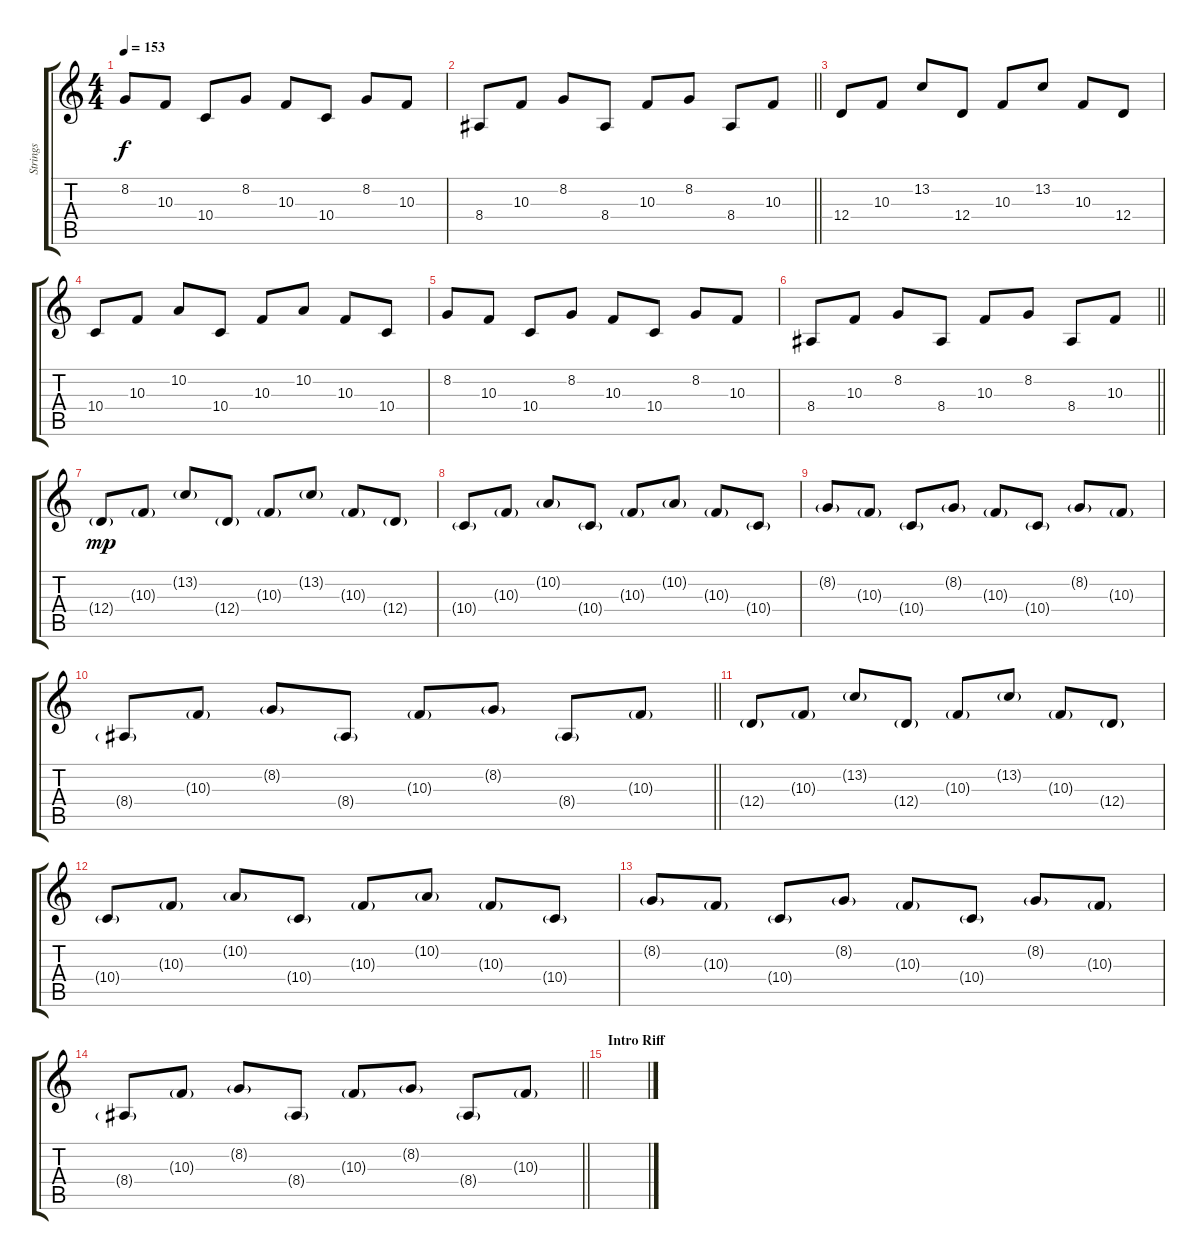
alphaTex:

\track ("Strings" "Strings") {instrument stringensemble1}
\staff {score tabs}
\tuning (E4 B3 G3 D3 A2 D2) {hide}
\ts (4 4)
\tempo 153
\clef g2
\ks c
8.2.8{dy f} 10.3.8 10.4.8 8.2.8 10.3.8 10.4.8 8.2.8 10.3.8 |
\barLineRight lightlight
8.4.8 10.3.8 8.2.8 8.4.8 10.3.8 8.2.8 8.4.8 10.3.8 |
12.4.8 10.3.8 13.2.8 12.4.8 10.3.8 13.2.8 10.3.8 12.4.8 |
10.4.8 10.3.8 10.2.8 10.4.8 10.3.8 10.2.8 10.3.8 10.4.8 |
8.2.8 10.3.8 10.4.8 8.2.8 10.3.8 10.4.8 8.2.8 10.3.8 |
\barLineRight lightlight
8.4.8 10.3.8 8.2.8 8.4.8 10.3.8 8.2.8 8.4.8 10.3.8 |
12.4{g}.8{dy mp} 10.3{g}.8 13.2{g}.8 12.4{g}.8 10.3{g}.8 13.2{g}.8 10.3{g}.8 12.4{g}.8 |
10.4{g}.8 10.3{g}.8 10.2{g}.8 10.4{g}.8 10.3{g}.8 10.2{g}.8 10.3{g}.8 10.4{g}.8 |
8.2{g}.8 10.3{g}.8 10.4{g}.8 8.2{g}.8 10.3{g}.8 10.4{g}.8 8.2{g}.8 10.3{g}.8 |
\barLineRight lightlight
8.4{g}.8 10.3{g}.8 8.2{g}.8 8.4{g}.8 10.3{g}.8 8.2{g}.8 8.4{g}.8 10.3{g}.8 |
12.4{g}.8 10.3{g}.8 13.2{g}.8 12.4{g}.8 10.3{g}.8 13.2{g}.8 10.3{g}.8 12.4{g}.8 |
10.4{g}.8 10.3{g}.8 10.2{g}.8 10.4{g}.8 10.3{g}.8 10.2{g}.8 10.3{g}.8 10.4{g}.8 |
8.2{g}.8 10.3{g}.8 10.4{g}.8 8.2{g}.8 10.3{g}.8 10.4{g}.8 8.2{g}.8 10.3{g}.8 |
\barLineRight lightlight
8.4{g}.8 10.3{g}.8 8.2{g}.8 8.4{g}.8 10.3{g}.8 8.2{g}.8 8.4{g}.8 10.3{g}.8 |
\section ("" "Intro Riff")
